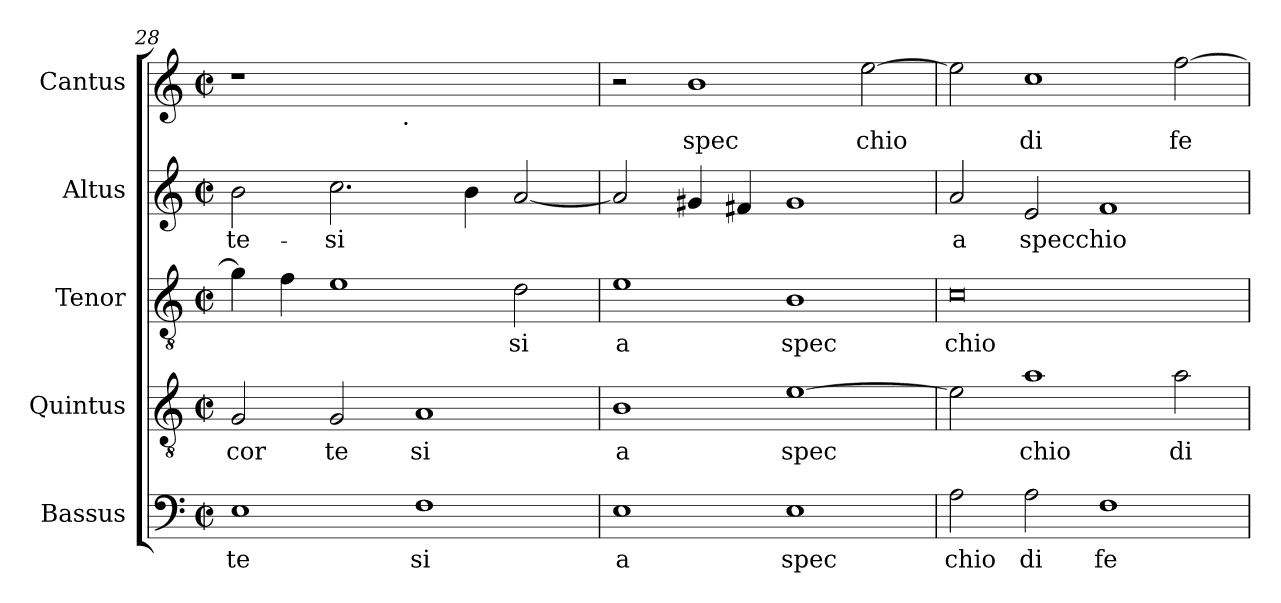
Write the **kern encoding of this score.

**kern	**text	**kern	**text	**kern	**text	**kern	**text	**kern	**text
*part5	*part5	*part4	*part4	*part3	*part3	*part2	*part2	*part1	*part1
*staff5	*staff5	*staff4	*staff4	*staff3	*staff3	*staff2	*staff2	*staff1	*staff1
*I"Bassus	*	*I"Quintus	*	*I"Tenor	*	*I"Altus	*	*I"Cantus	*
*clefF4	*	*clefGv2	*	*clefGv2	*	*clefG2	*	*clefG2	*
*k[]	*	*k[]	*	*k[]	*	*k[]	*	*k[]	*
*C:	*	*C:	*	*C:	*	*C:	*	*C:	*
*M2/2	*	*M2/2	*	*M2/2	*	*M2/2	*	*M2/2	*
*met(c|)	*	*met(c|)	*	*met(c|)	*	*met(c|)	*	*met(c|)	*
=28	=28	=28	=28	=28	=28	=28	=28	=28	=28
!	!LO:LY:b:cj	!	!LO:LY:b:cj	!	!LO:LY:b:cj	!	!LO:LY:b:cj	!	!
*	*	*	*	*	*	*	*	*^	*
1E	te	2G/	cor	4g\]	.	2b\	-te-	1r	2ryy	.
!	!	!	!	!	!LO:LY:b:cj	!	!	!	!	!
.	.	.	.	4f\	.	.	.	.	.	.
!	!	!	!LO:LY:b:cj	!	!LO:LY:b:cj	!	!LO:LY:b:cj	!	!	!
.	.	2G/	te	1e	.	2.cc\	-si-	.	4...ryy	.
!	!	!	!	!	!	!	!	!	!LO:TX:b:t=.	!
.	.	.	.	.	.	.	.	.	1ryy	.
!	!LO:LY:b:cj	!	!LO:LY:b:cj	!	!	!	!	!	!	!
1F	si	1A	si	.	.	.	.	1ryy	.	.
!	!	!	!	!	!	!	!LO:LY:b:cj	!	!	!
.	.	.	.	.	.	4b\	--	.	.	.
!	!	!	!	!	!LO:LY:b:cj	!	!LO:LY:b:cj	!	!	!
.	.	.	.	2d\	si	[<2a/	--	.	.	.
.	.	.	.	.	.	.	.	.	32ryy	.
=29	=29	=29	=29	=29	=29	=29	=29	=29	=29	=29
!	!LO:LY:b:cj	!	!LO:LY:b:cj	!	!LO:LY:b:cj	!	!LO:LY:b:cj	!	!	!
*	*	*	*	*	*	*	*	*v	*v	*
1E	a	1B	a	1e	a	2a/]	--	2r	.
!	!	!	!	!	!	!	!LO:LY:b:cj	!	!LO:LY:b:cj
.	.	.	.	.	.	4g#X/	--	1b	spec
!	!	!	!	!	!	!	!LO:LY:b:cj	!	!
.	.	.	.	.	.	4f#/	--	.	.
!	!LO:LY:b:cj	!	!LO:LY:b:cj	!	!LO:LY:b:cj	!	!LO:LY:b:cj	!	!
1E	spec	[>1e	spec	1B	spec	1g#	--	.	.
!	!	!	!	!	!	!	!	!	!LO:LY:b:cj
.	.	.	.	.	.	.	.	[>2ee\	chio
=30	=30	=30	=30	=30	=30	=30	=30	=30	=30
!	!LO:LY:b:cj	!	!LO:LY:b:cj	!	!LO:LY:b:cj	!	!LO:LY:b:cj	!	!LO:LY:b:cj
2A\	chio	2e\]	.	0c	chio	2a/	-a	2ee\]	.
!	!LO:LY:b:cj	!	!LO:LY:b:cj	!	!	!	!LO:LY:b:cj	!	!LO:LY:b:cj
2A\	di	1a	chio	.	.	2e/	specchio	1cc	di
!	!LO:LY:b:cj	!	!	!	!	!	!LO:LY:b:cj	!	!
1F	fe	.	.	.	.	1f	.	.	.
!	!	!	!LO:LY:b:cj	!	!	!	!	!	!LO:LY:b:cj
.	.	2a\	di	.	.	.	.	[>2ff\	fe
=	=	=	=	=	=	=	=	=	=
*-	*-	*-	*-	*-	*-	*-	*-	*-	*-
